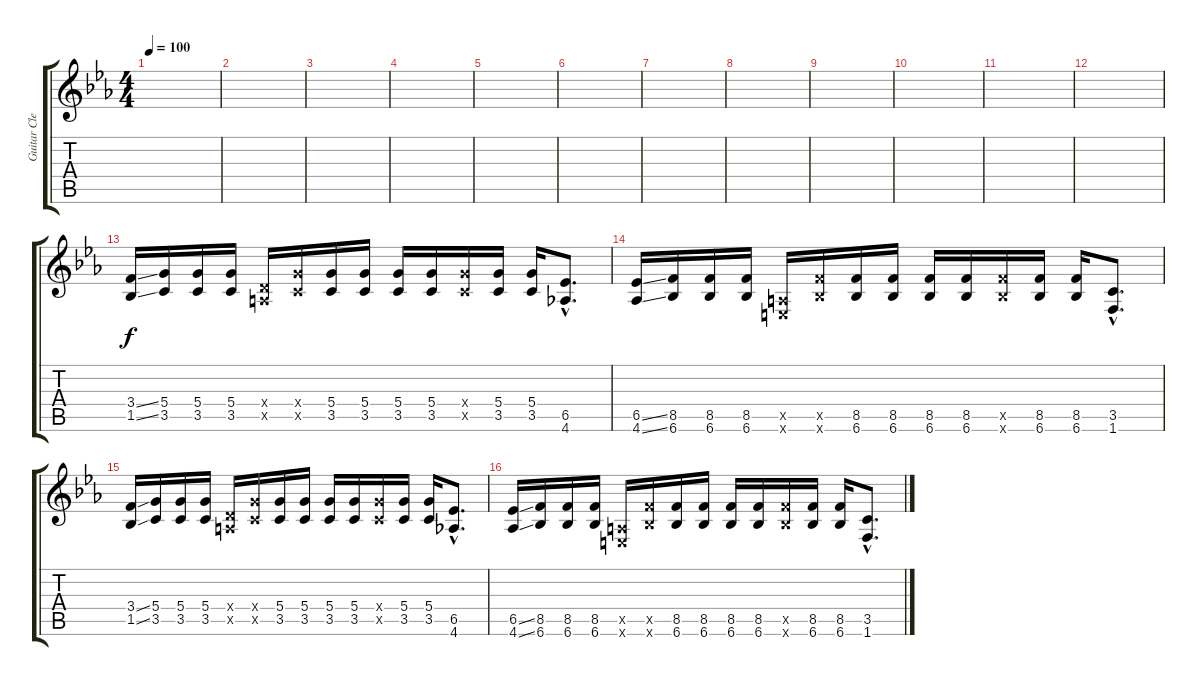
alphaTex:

\track ("Guitar Clean" "Guitar Cle") {instrument electricguitarclean}
\staff {score tabs}
\tuning (E4 B3 G3 D3 A2 E2) {hide}
\ts (4 4)
\tempo 100
\clef g2
\ks cminor
|
|
|
|
|
|
|
|
|
|
|
|
(3.4{ss} 1.5{ss}).16 (5.4 3.5).16 (5.4 3.5).16 (5.4 3.5).16 (0.4{x} 0.5{x}).16 (5.4{x} 3.5{x}).16 (5.4 3.5).16 (5.4 3.5).16 (5.4 3.5).16 (5.4 3.5).16 (5.4{x} 3.5{x}).16 (5.4 3.5).16 (5.4 3.5).16 (6.5{hac} 4.6{hac}).8{d} |
(6.5{ss} 4.6{ss}).16 (8.5 6.6).16 (8.5 6.6).16 (8.5 6.6).16 (0.5{x} 0.6{x}).16 (8.5{x} 6.6{x}).16 (8.5 6.6).16 (8.5 6.6).16 (8.5 6.6).16 (8.5 6.6).16 (8.5{x} 6.6{x}).16 (8.5 6.6).16 (8.5 6.6).16 (3.5{hac} 1.6{hac}).8{d} |
(3.4{ss} 1.5{ss}).16 (5.4 3.5).16 (5.4 3.5).16 (5.4 3.5).16 (0.4{x} 0.5{x}).16 (5.4{x} 3.5{x}).16 (5.4 3.5).16 (5.4 3.5).16 (5.4 3.5).16 (5.4 3.5).16 (5.4{x} 3.5{x}).16 (5.4 3.5).16 (5.4 3.5).16 (6.5{hac} 4.6{hac}).8{d} |
(6.5{ss} 4.6{ss}).16 (8.5 6.6).16 (8.5 6.6).16 (8.5 6.6).16 (0.5{x} 0.6{x}).16 (8.5{x} 6.6{x}).16 (8.5 6.6).16 (8.5 6.6).16 (8.5 6.6).16 (8.5 6.6).16 (8.5{x} 6.6{x}).16 (8.5 6.6).16 (8.5 6.6).16 (3.5{hac} 1.6{hac}).8{d}
